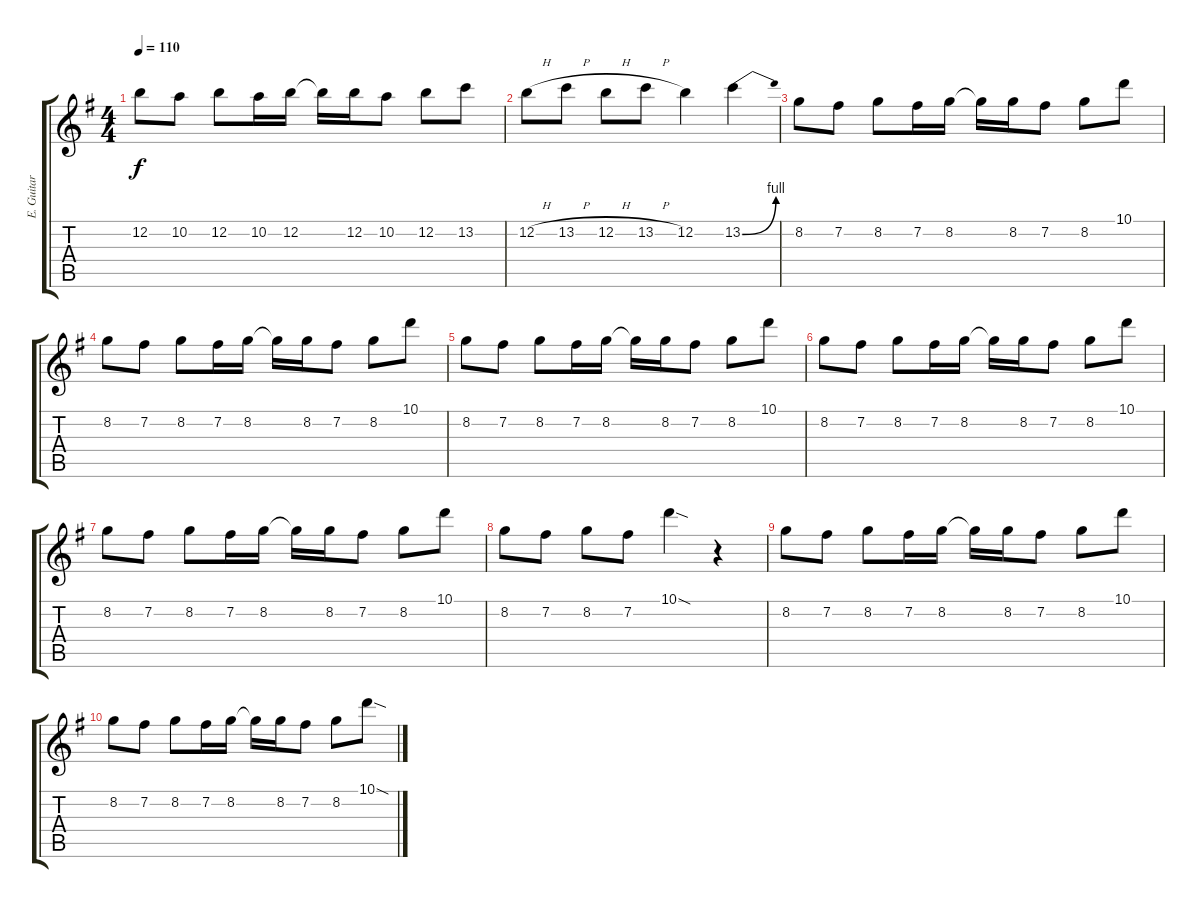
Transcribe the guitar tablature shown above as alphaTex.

\track ("E. Guitar I" "E. Guitar ") {instrument overdrivenguitar}
\staff {score tabs}
\tuning (E4 B3 G3 D3 A2 E2) {hide}
\ts (4 4)
\tempo 110
\clef g2
\ks g
12.2.8{dy f} 10.2.8 12.2.8 10.2.16 12.2.16 12.2{t}.16 12.2.16 10.2.8 12.2.8 13.2.8 |
12.2{h}.8 13.2{h}.8 12.2{h}.8 13.2{h}.8 12.2.4 13.2{be (bend 0 0 60 4)}.4 |
8.2.8 7.2.8 8.2.8 7.2.16 8.2.16 8.2{t}.16 8.2.16 7.2.8 8.2.8 10.1.8 |
8.2.8 7.2.8 8.2.8 7.2.16 8.2.16 8.2{t}.16 8.2.16 7.2.8 8.2.8 10.1.8 |
8.2.8 7.2.8 8.2.8 7.2.16 8.2.16 8.2{t}.16 8.2.16 7.2.8 8.2.8 10.1.8 |
8.2.8 7.2.8 8.2.8 7.2.16 8.2.16 8.2{t}.16 8.2.16 7.2.8 8.2.8 10.1.8 |
8.2.8 7.2.8 8.2.8 7.2.16 8.2.16 8.2{t}.16 8.2.16 7.2.8 8.2.8 10.1.8 |
8.2.8 7.2.8 8.2.8 7.2.8 10.1{sod}.4 r.4 |
8.2.8 7.2.8 8.2.8 7.2.16 8.2.16 8.2{t}.16 8.2.16 7.2.8 8.2.8 10.1.8 |
8.2.8 7.2.8 8.2.8 7.2.16 8.2.16 8.2{t}.16 8.2.16 7.2.8 8.2.8 10.1{sod}.8
